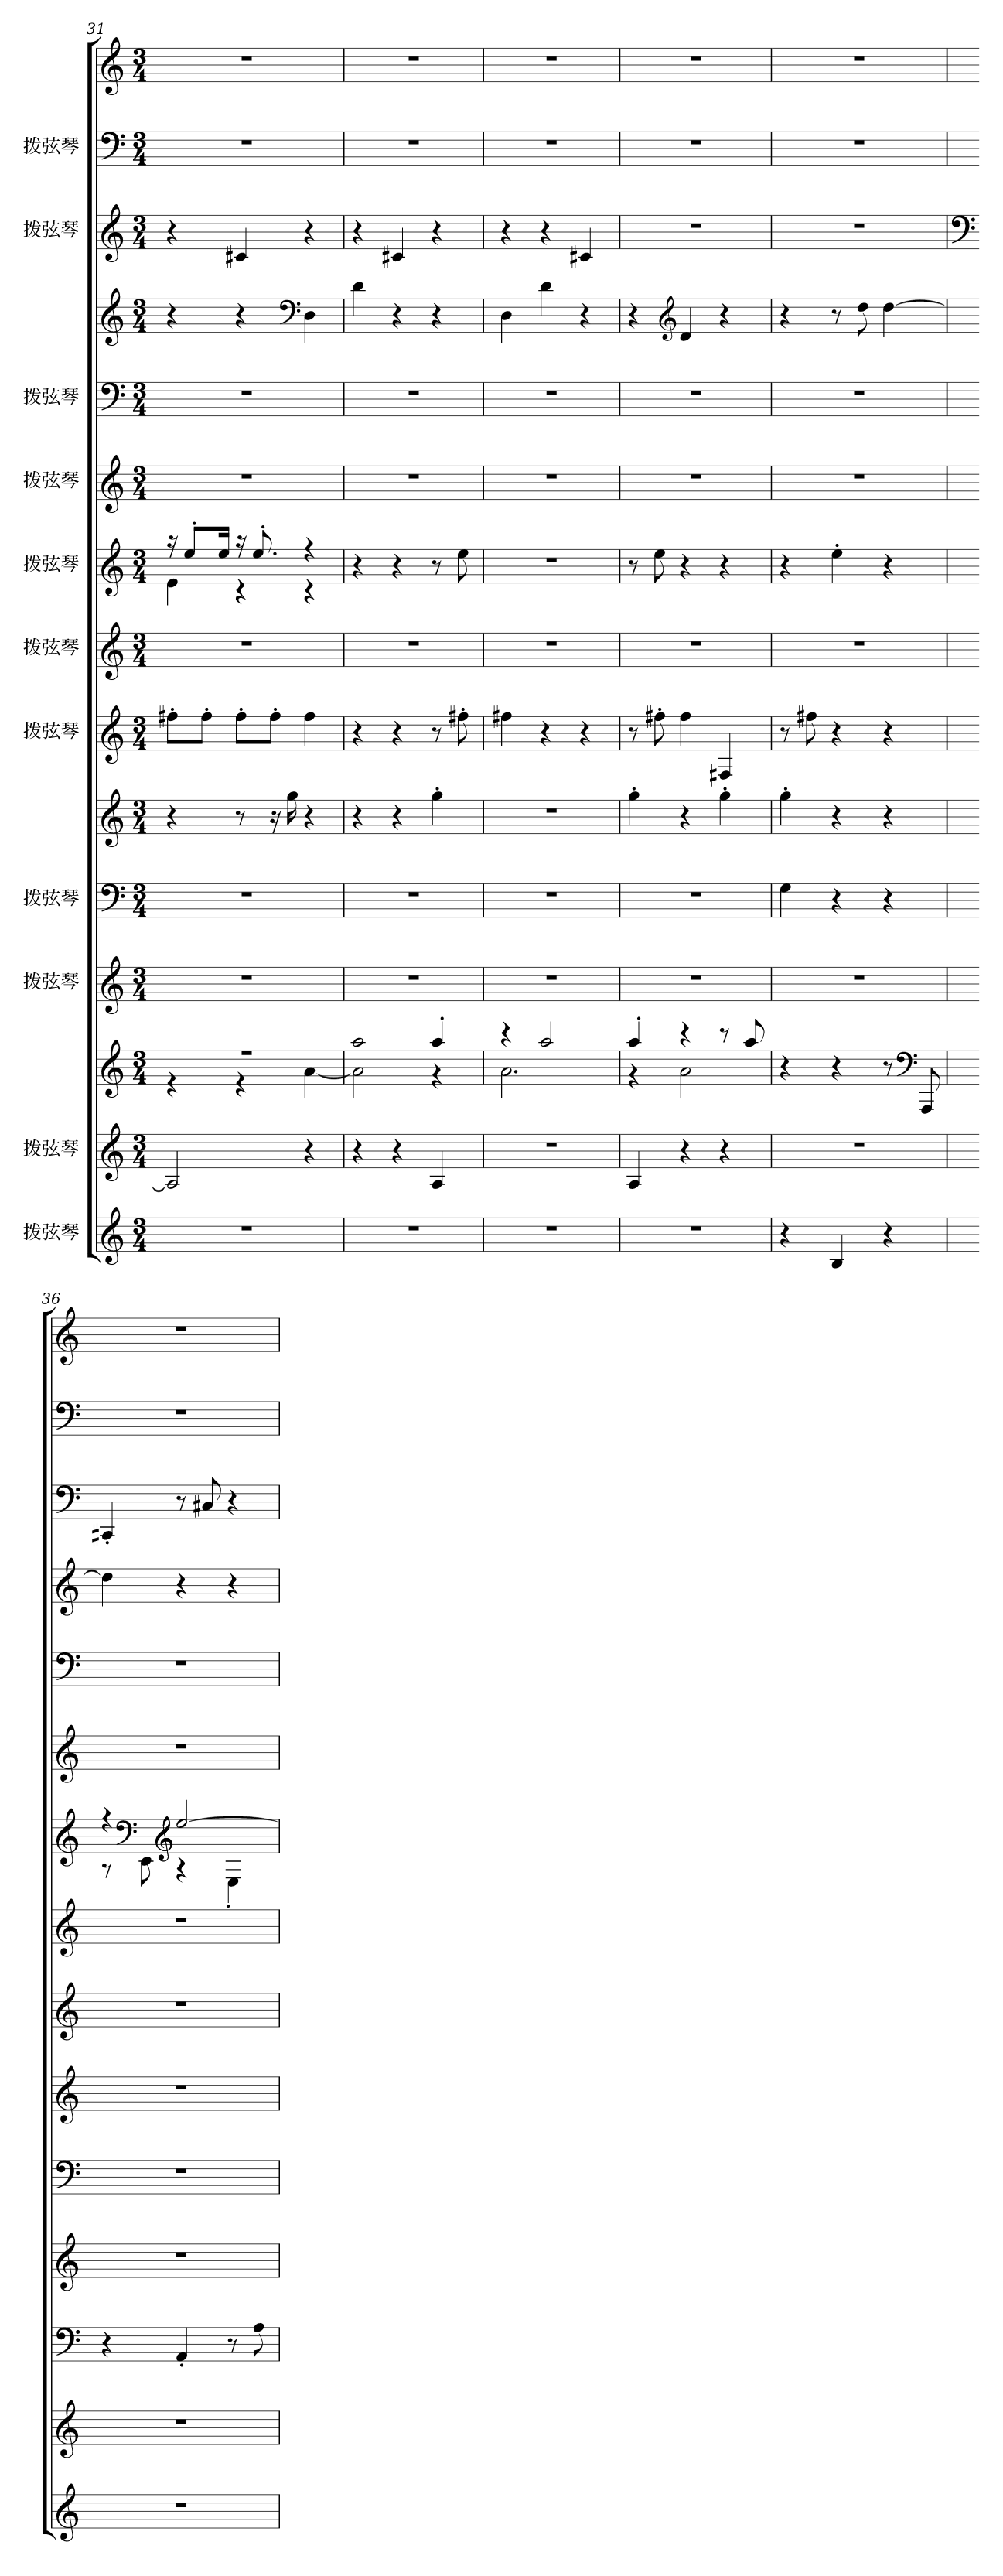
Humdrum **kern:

**kern	**kern	**kern	**kern	**kern	**kern	**kern	**kern	**kern	**kern	**kern	**kern	**kern	**kern	**kern
*part11	*part10	*part10	*part9	*part8	*part8	*part7	*part6	*part5	*part4	*part3	*part3	*part2	*part1	*part1
*staff15	*staff14	*staff13	*staff12	*staff11	*staff10	*staff9	*staff8	*staff7	*staff6	*staff5	*staff4	*staff3	*staff2	*staff1
*I"拨弦琴	*I"拨弦琴	*	*I"拨弦琴	*I"拨弦琴	*	*I"拨弦琴	*I"拨弦琴	*I"拨弦琴	*I"拨弦琴	*I"拨弦琴	*	*I"拨弦琴	*I"拨弦琴	*
*clefG2	*clefG2	*clefG2	*clefG2	*clefF4	*clefG2	*clefG2	*clefG2	*clefG2	*clefG2	*clefF4	*clefG2	*clefG2	*clefF4	*clefG2
*k[]	*k[]	*k[]	*k[]	*k[]	*k[]	*k[]	*k[]	*k[]	*k[]	*k[]	*k[]	*k[]	*k[]	*k[]
*M3/4	*M3/4	*M3/4	*M3/4	*M3/4	*M3/4	*M3/4	*M3/4	*M3/4	*M3/4	*M3/4	*M3/4	*M3/4	*M3/4	*M3/4
=31	=31	=31	=31	=31	=31	=31	=31	=31	=31	=31	=31	=31	=31	=31
*	*	*^	*	*	*	*	*	*^	*	*	*	*	*	*
2.r	2A/]	2.r	4r	2.r	2.r	4r	8ff#X'\L	2.r	16r	4e\	2.r	2.r	4r	4r	2.r	2.r
.	.	.	.	.	.	.	.	.	8ee'/L	.	.	.	.	.	.	.
.	.	.	.	.	.	.	8ff#'\J	.	.	.	.	.	.	.	.	.
.	.	.	.	.	.	.	.	.	16ee/Jk	.	.	.	.	.	.	.
.	.	.	4r	.	.	8r	8ff#'\L	.	16r	4r	.	.	4r	4c#X/	.	.
.	.	.	.	.	.	.	.	.	8.ee'/	.	.	.	.	.	.	.
.	.	.	.	.	.	16r	8ff#'\J	.	.	.	.	.	.	.	.	.
.	.	.	.	.	.	16gg\	.	.	.	.	.	.	.	.	.	.
*	*	*	*	*	*	*	*	*	*	*	*	*	*clefF4	*	*	*
.	4r	.	[4a\	.	.	4r	4ff#\	.	4r	4r	.	.	4D\	4r	.	.
*	*	*	*	*	*	*	*	*	*v	*v	*	*	*	*	*	*
!!LO:PB:g=z
=32	=32	=32	=32	=32	=32	=32	=32	=32	=32	=32	=32	=32	=32	=32	=32
2.r	4r	2aa/	2a\]	2.r	2.r	4r	4r	2.r	4r	2.r	2.r	4d\	4r	2.r	2.r
.	4r	.	.	.	.	4r	4r	.	4r	.	.	4r	4c#X/	.	.
.	4A/	4aa'/	4r	.	.	4gg'\	8r	.	8r	.	.	4r	4r	.	.
.	.	.	.	.	.	.	8ff#X'\	.	8ee\	.	.	.	.	.	.
=33	=33	=33	=33	=33	=33	=33	=33	=33	=33	=33	=33	=33	=33	=33	=33
2.r	2.r	4r	2.a\	2.r	2.r	2.r	4ff#X\	2.r	2.r	2.r	2.r	4D\	4r	2.r	2.r
.	.	2aa/	.	.	.	.	4r	.	.	.	.	4d\	4r	.	.
.	.	.	.	.	.	.	4r	.	.	.	.	4r	4c#X/	.	.
=34	=34	=34	=34	=34	=34	=34	=34	=34	=34	=34	=34	=34	=34	=34	=34
2.r	4A/	4aa'/	4r	2.r	2.r	4gg'\	8r	2.r	8r	2.r	2.r	4r	2.r	2.r	2.r
.	.	.	.	.	.	.	8ff#X'\	.	8ee\	.	.	.	.	.	.
*	*	*	*	*	*	*	*	*	*	*	*	*clefG2	*	*	*
.	4r	4r	2a\	.	.	4r	4ff#\	.	4r	.	.	4d/	.	.	.
.	4r	8r	.	.	.	4gg'\	4F#X/	.	4r	.	.	4r	.	.	.
.	.	8aa/	.	.	.	.	.	.	.	.	.	.	.	.	.
*	*	*v	*v	*	*	*	*	*	*	*	*	*	*	*	*
=35	=35	=35	=35	=35	=35	=35	=35	=35	=35	=35	=35	=35	=35	=35
4r	2.r	4r	2.r	4G\	4gg'\	8r	2.r	4r	2.r	2.r	4r	2.r	2.r	2.r
.	.	.	.	.	.	8ff#X\	.	.	.	.	.	.	.	.
4B/	.	4r	.	4r	4r	4r	.	4ee'\	.	.	8r	.	.	.
.	.	.	.	.	.	.	.	.	.	.	8dd\	.	.	.
4r	.	8r	.	4r	4r	4r	.	4r	.	.	[4dd\	.	.	.
*	*	*clefF4	*	*	*	*	*	*	*	*	*	*	*	*
.	.	8AAA/	.	.	.	.	.	.	.	.	.	.	.	.
=36	=36	=36	=36	=36	=36	=36	=36	=36	=36	=36	=36	=36	=36	=36
*	*	*	*	*	*	*	*	*	*	*	*	*clefF4	*	*
*	*	*	*	*	*	*	*	*^	*	*	*	*	*	*
2.r	2.r	4r	2.r	2.r	2.r	2.r	2.r	4r	8r	2.r	2.r	4dd\]	4CC#X'/	2.r	2.r
*	*	*	*	*	*	*	*	*clefF4	*	*	*	*	*	*	*
.	.	.	.	.	.	.	.	.	8EE\	.	.	.	.	.	.
*	*	*	*	*	*	*	*	*clefG2	*	*	*	*	*	*	*
.	.	4AA'/	.	.	.	.	.	[2ee/	4r	.	.	4r	8r	.	.
.	.	.	.	.	.	.	.	.	.	.	.	.	8C#X/	.	.
.	.	8r	.	.	.	.	.	.	4E'\	.	.	4r	4r	.	.
.	.	8A\	.	.	.	.	.	.	.	.	.	.	.	.	.
*	*	*	*	*	*	*	*	*v	*v	*	*	*	*	*	*
=	=	=	=	=	=	=	=	=	=	=	=	=	=	=
*-	*-	*-	*-	*-	*-	*-	*-	*-	*-	*-	*-	*-	*-	*-
